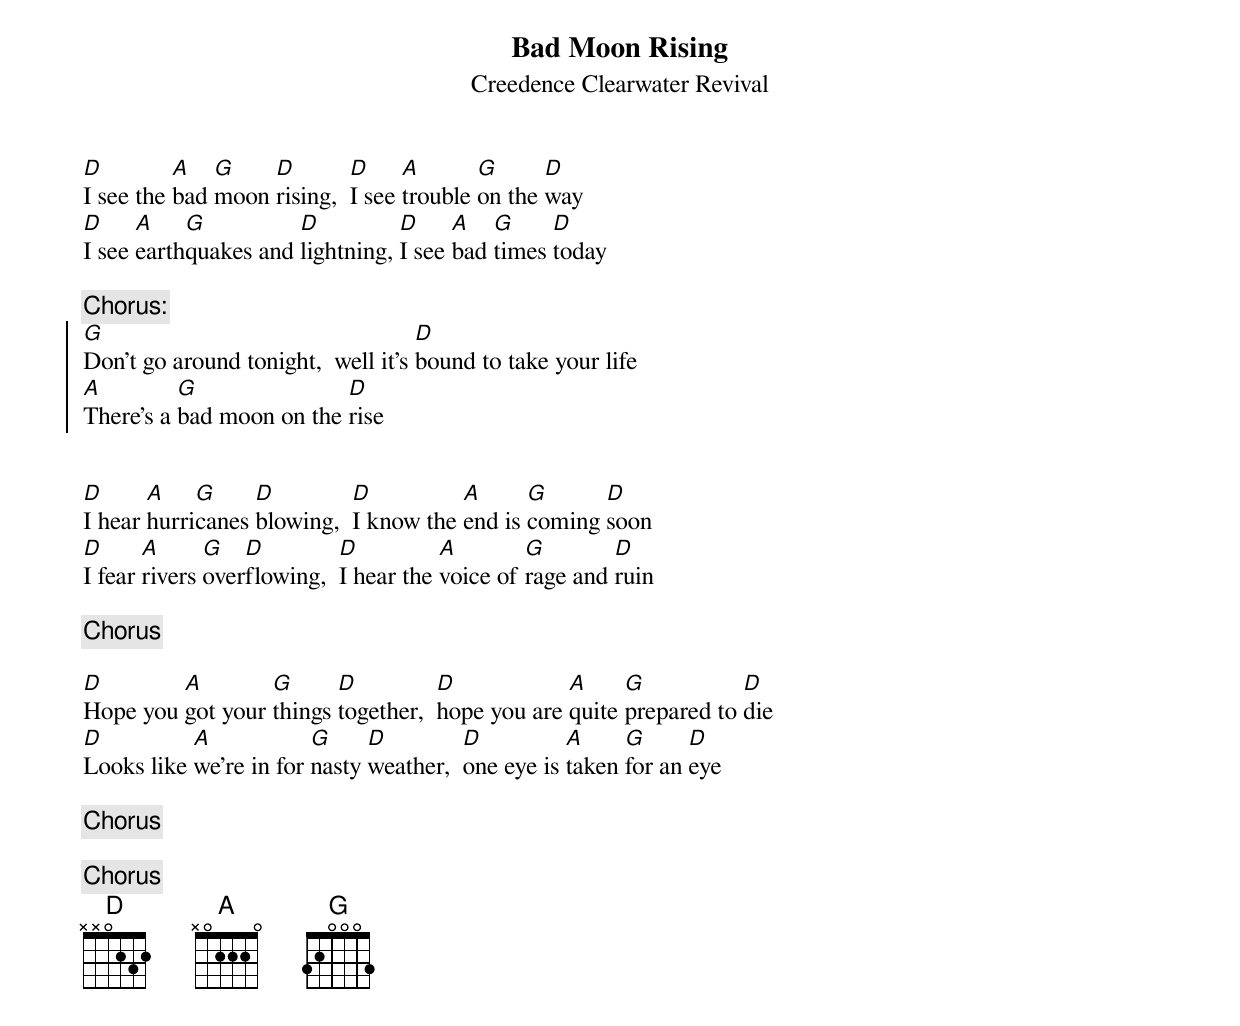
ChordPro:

{t:Bad Moon Rising}
{st:Creedence Clearwater Revival}

[D]I see the [A]bad [G]moon [D]rising,  [D]I see [A]trouble [G]on the [D]way
[D]I see [A]earth[G]quakes and [D]lightning, [D]I see [A]bad [G]times [D]today

{c:Chorus:}
{soc}
[G]Don't go around tonight,  well it's [D]bound to take your life
[A]There's a [G]bad moon on the [D]rise
{eoc}


[D]I hear [A]hurri[G]canes [D]blowing,  [D]I know the [A]end is [G]coming [D]soon
[D]I fear [A]rivers [G]over[D]flowing,  [D]I hear the [A]voice of [G]rage and [D]ruin

{c:Chorus}

[D]Hope you [A]got your [G]things [D]together,  [D]hope you are [A]quite [G]prepared to [D]die
[D]Looks like [A]we're in for [G]nasty [D]weather,  [D]one eye is [A]taken [G]for an [D]eye

{c:Chorus}

{c:Chorus}
